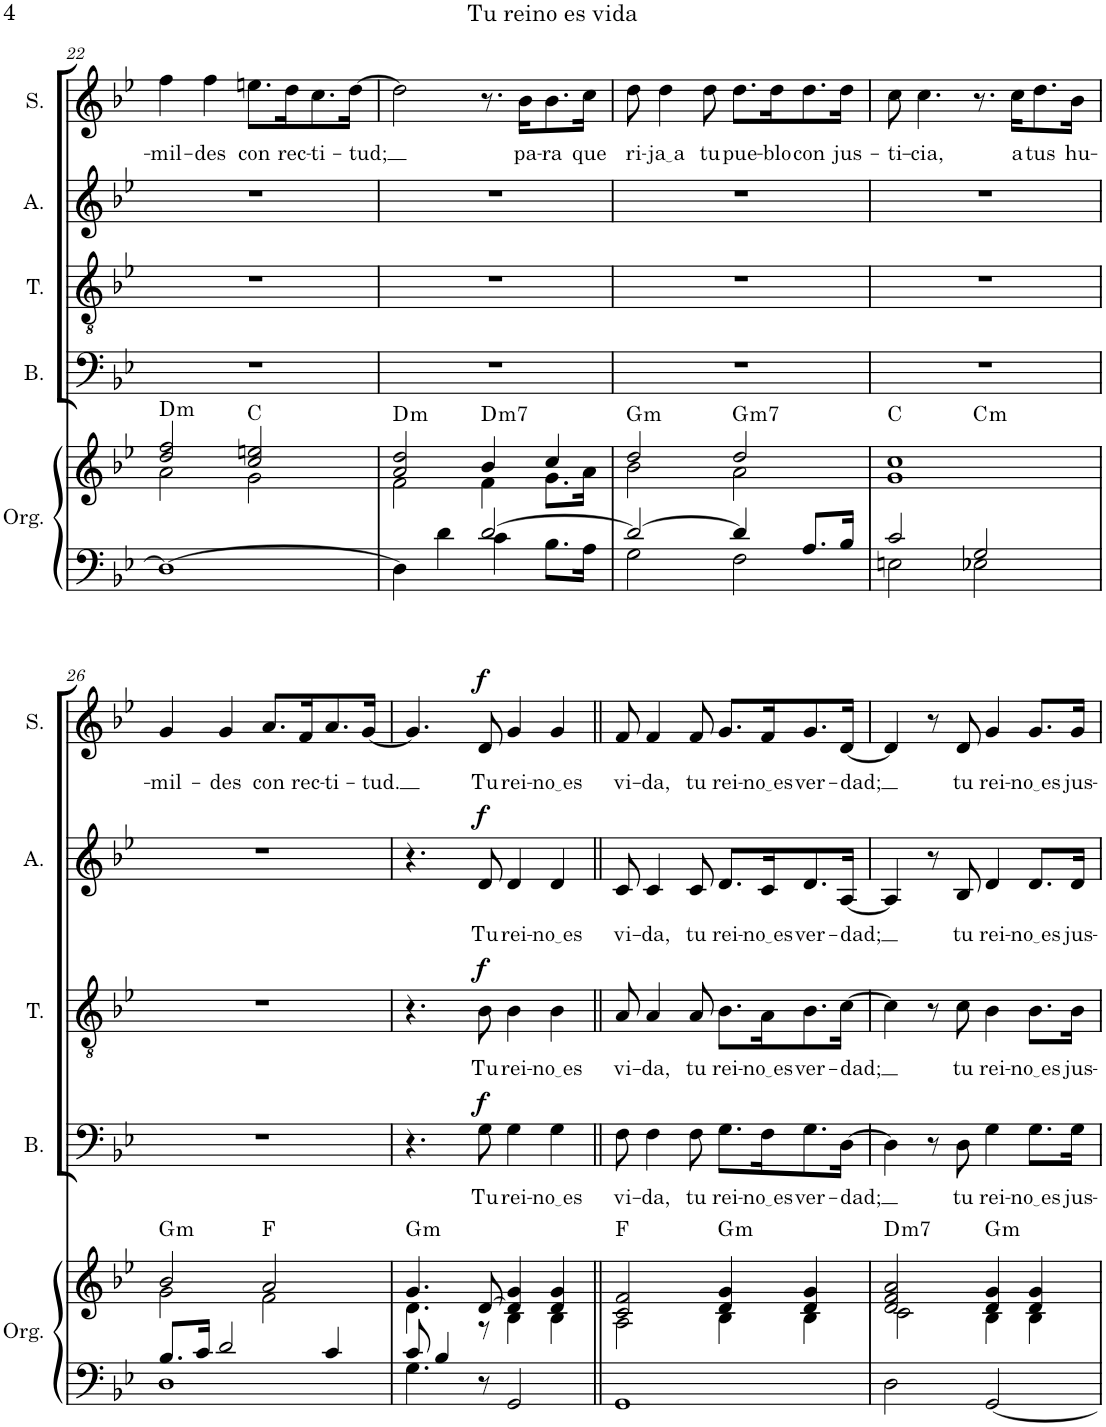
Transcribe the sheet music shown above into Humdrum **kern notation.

**kern	**kern	**harte	**kern	**text	**dynam	**kern	**text	**dynam	**kern	**text	**dynam	**kern	**text	**dynam
*part5	*part5	*part5	*part4	*part4	*part4	*part3	*part3	*part3	*part2	*part2	*part2	*part1	*part1	*part1
*staff6	*staff5	*	*staff4	*staff4	*staff4	*staff3	*staff3	*staff3	*staff2	*staff2	*staff2	*staff1	*staff1	*staff1
*I"Órgano	*	*	*I"Bajo	*	*	*I"Tenor	*	*	*I"Alto	*	*	*I"Soprano	*	*
*	*	*	*I'B.	*	*	*I'T.	*	*	*I'A.	*	*	*I'S.	*	*
!!LO:PB:g=z
*clefF4	*clefG2	*	*clefF4	*	*	*clefGv2	*	*	*clefG2	*	*	*clefG2	*	*
*k[b-e-]	*k[b-e-]	*	*k[b-e-]	*	*	*k[b-e-]	*	*	*k[b-e-]	*	*	*k[b-e-]	*	*
*M2/2	*M2/2	*	*M2/2	*	*	*M2/2	*	*	*M2/2	*	*	*M2/2	*	*
*met(c|)	*met(c|)	*	*met(c|)	*	*	*met(c|)	*	*	*met(c|)	*	*	*met(c|)	*	*
=22	=22	=22	=22	=22	=22	=22	=22	=22	=22	=22	=22	=22	=22	=22
*	*^	*	*	*	*	*	*	*	*	*	*	*	*	*
!	!	!	!LO:H:kt=m	!	!	!	!	!	!	!	!	!	!	!LO:LY:b	!
1D_	2dd/ 2ff/	2a\	D:min	1r	.	.	1r	.	.	1r	.	.	4ff\	-mil-	.
!	!	!	!	!	!	!	!	!	!	!	!	!	!	!LO:LY:b	!
.	.	.	.	.	.	.	.	.	.	.	.	.	4ff\	-des	.
!	!	!	!	!	!	!	!	!	!	!	!	!	!	!LO:LY:b	!
.	2cc/ 2een/	2g\	C:maj	.	.	.	.	.	.	.	.	.	8.een\L	con	.
!	!	!	!	!	!	!	!	!	!	!	!	!	!	!LO:LY:b	!
.	.	.	.	.	.	.	.	.	.	.	.	.	16dd\K	rec-	.
!	!	!	!	!	!	!	!	!	!	!	!	!	!	!LO:LY:b	!
.	.	.	.	.	.	.	.	.	.	.	.	.	8.cc\	-ti-	.
!	!	!	!	!	!	!	!	!	!	!	!	!	!	!LO:LY:b	!
.	.	.	.	.	.	.	.	.	.	.	.	.	[16dd\Jk	-tud;	.
=23	=23	=23	=23	=23	=23	=23	=23	=23	=23	=23	=23	=23	=23	=23	=23
*^	*	*	*	*	*	*	*	*	*	*	*	*	*	*	*
!	!	!	!	!LO:H:kt=m	!	!	!	!	!	!	!	!	!	!	!	!
4D\]	2ryy	2a/ 2dd/	2f\	D:min	1r	.	.	1r	.	.	1r	.	.	2dd\]	.	.
4d\	.	.	.	.	.	.	.	.	.	.	.	.	.	.	.	.
!	!	!	!	!LO:H:kt=m7	!	!	!	!	!	!	!	!	!	!	!	!
[2d/	4c\	4b-/	4f\	D:min7	.	.	.	.	.	.	.	.	.	8.r	.	.
!	!	!	!	!	!	!	!	!	!	!	!	!	!	!	!LO:LY:b	!
.	.	.	.	.	.	.	.	.	.	.	.	.	.	16b-\KL	pa-	.
!	!	!	!	!	!	!	!	!	!	!	!	!	!	!	!LO:LY:b	!
.	8.B-\L	4cc/	8.g\L	.	.	.	.	.	.	.	.	.	.	8.b-\	-ra	.
!	!	!	!	!	!	!	!	!	!	!	!	!	!	!	!LO:LY:b	!
.	16A\Jk	.	16a\Jk	.	.	.	.	.	.	.	.	.	.	16cc\Jk	que	.
=24	=24	=24	=24	=24	=24	=24	=24	=24	=24	=24	=24	=24	=24	=24	=24	=24
!	!	!	!	!LO:H:kt=m	!	!	!	!	!	!	!	!	!	!	!LO:LY:b	!
2d/_	2G\	2dd/	2b-\	G:min	1r	.	.	1r	.	.	1r	.	.	8dd\	ri-	.
!	!	!	!	!	!	!	!	!	!	!	!	!	!	!	!LO:LY:b	!
.	.	.	.	.	.	.	.	.	.	.	.	.	.	4dd\	ja a	.
!	!	!	!	!	!	!	!	!	!	!	!	!	!	!	!LO:LY:b	!
.	.	.	.	.	.	.	.	.	.	.	.	.	.	8dd\	tu	.
!	!	!	!	!LO:H:kt=m7	!	!	!	!	!	!	!	!	!	!	!LO:LY:b	!
4d/]	2F\	2dd/	2a\	G:min7	.	.	.	.	.	.	.	.	.	8.dd\L	pue-	.
!	!	!	!	!	!	!	!	!	!	!	!	!	!	!	!LO:LY:b	!
.	.	.	.	.	.	.	.	.	.	.	.	.	.	16dd\K	-blo	.
!	!	!	!	!	!	!	!	!	!	!	!	!	!	!	!LO:LY:b	!
8.A/L	.	.	.	.	.	.	.	.	.	.	.	.	.	8.dd\	con	.
!	!	!	!	!	!	!	!	!	!	!	!	!	!	!	!LO:LY:b	!
16B-/Jk	.	.	.	.	.	.	.	.	.	.	.	.	.	16dd\Jk	jus-	.
=25	=25	=25	=25	=25	=25	=25	=25	=25	=25	=25	=25	=25	=25	=25	=25	=25
!	!	!	!	!	!	!	!	!	!	!	!	!	!	!	!LO:LY:b	!
2c/	2En\	1g 1cc	2ryy	C:maj	1r	.	.	1r	.	.	1r	.	.	8cc\	-ti-	.
!	!	!	!	!	!	!	!	!	!	!	!	!	!	!	!LO:LY:b	!
.	.	.	.	.	.	.	.	.	.	.	.	.	.	4.cc\	-cia,	.
!	!	!	!	!LO:H:kt=m	!	!	!	!	!	!	!	!	!	!	!	!
2G/	2E-X\	.	2ryy	C:min	.	.	.	.	.	.	.	.	.	8.r	.	.
!	!	!	!	!	!	!	!	!	!	!	!	!	!	!	!LO:LY:b	!
.	.	.	.	.	.	.	.	.	.	.	.	.	.	16cc\KL	a	.
!	!	!	!	!	!	!	!	!	!	!	!	!	!	!	!LO:LY:b	!
.	.	.	.	.	.	.	.	.	.	.	.	.	.	8.dd\	tus	.
!	!	!	!	!	!	!	!	!	!	!	!	!	!	!	!LO:LY:b	!
.	.	.	.	.	.	.	.	.	.	.	.	.	.	16b-\Jk	hu-	.
!!LO:LB:g=z
=26	=26	=26	=26	=26	=26	=26	=26	=26	=26	=26	=26	=26	=26	=26	=26	=26
!	!	!	!	!LO:H:kt=m	!	!	!	!	!	!	!	!	!	!	!LO:LY:b	!
8.B-/L	1D	2b-/	2g\	G:min	1r	.	.	1r	.	.	1r	.	.	4g/	-mil-	.
16c/Jk	.	.	.	.	.	.	.	.	.	.	.	.	.	.	.	.
!	!	!	!	!	!	!	!	!	!	!	!	!	!	!	!LO:LY:b	!
2d/	.	.	.	.	.	.	.	.	.	.	.	.	.	4g/	-des	.
!	!	!	!	!	!	!	!	!	!	!	!	!	!	!	!LO:LY:b	!
.	.	2a/	2f\	F:maj	.	.	.	.	.	.	.	.	.	8.a/L	con	.
!	!	!	!	!	!	!	!	!	!	!	!	!	!	!	!LO:LY:b	!
.	.	.	.	.	.	.	.	.	.	.	.	.	.	16f/K	rec-	.
!	!	!	!	!	!	!	!	!	!	!	!	!	!	!	!LO:LY:b	!
4c/	.	.	.	.	.	.	.	.	.	.	.	.	.	8.a/	-ti-	.
!	!	!	!	!	!	!	!	!	!	!	!	!	!	!	!LO:LY:b	!
.	.	.	.	.	.	.	.	.	.	.	.	.	.	[16g/Jk	-tud.	.
=27	=27	=27	=27	=27	=27	=27	=27	=27	=27	=27	=27	=27	=27	=27	=27	=27
!	!	!	!	!LO:H:kt=m	!	!	!	!	!	!	!	!	!	!	!	!
8c/	4.G\	4.g/	4.d\	G:min	4.r	.	.	4.r	.	.	4.r	.	.	4.g/]	.	.
4B-/	.	.	.	.	.	.	.	.	.	.	.	.	.	.	.	.
!	!	!	!	!	!	!LO:LY:b	!LO:DY:a	!	!LO:LY:b	!LO:DY:a	!	!LO:LY:b	!LO:DY:a	!	!LO:LY:b	!LO:DY:a
8r	2ryy	[8d/	8r	.	8G\	Tu	f	8B-\	Tu	f	8d/	Tu	f	8d/	Tu	f
!	!	!	!	!	!	!LO:LY:b	!	!	!LO:LY:b	!	!	!LO:LY:b	!	!	!LO:LY:b	!
2GG/	.	4d/] 4g/	4B-\	.	4G\	rei-	.	4B-\	rei-	.	4d/	rei-	.	4g/	rei-	.
!	!	!	!	!	!	!LO:LY:b	!	!	!LO:LY:b	!	!	!LO:LY:b	!	!	!LO:LY:b	!
.	.	4d/ 4g/	4B-\	.	4G\	no es	.	4B-\	no es	.	4d/	no es	.	4g/	no es	.
.	8ryy	.	.	.	.	.	.	.	.	.	.	.	.	.	.	.
=28||	=28||	=28||	=28||	=28||	=28||	=28||	=28||	=28||	=28||	=28||	=28||	=28||	=28||	=28||	=28||	=28||
!	!	!	!	!	!	!LO:LY:b	!	!	!LO:LY:b	!	!	!LO:LY:b	!	!	!LO:LY:b	!
*v	*v	*	*	*	*	*	*	*	*	*	*	*	*	*	*	*
1GG	2c/ 2f/	2A\	F:maj	8F\	vi-	.	8A/	vi-	.	8c/	vi-	.	8f/	vi-	.
!	!	!	!	!	!LO:LY:b	!	!	!LO:LY:b	!	!	!LO:LY:b	!	!	!LO:LY:b	!
.	.	.	.	4F\	-da,	.	4A/	-da,	.	4c/	-da,	.	4f/	-da,	.
!	!	!	!	!	!LO:LY:b	!	!	!LO:LY:b	!	!	!LO:LY:b	!	!	!LO:LY:b	!
.	.	.	.	8F\	tu	.	8A/	tu	.	8c/	tu	.	8f/	tu	.
!	!	!	!LO:H:kt=m	!	!LO:LY:b	!	!	!LO:LY:b	!	!	!LO:LY:b	!	!	!LO:LY:b	!
.	4d/ 4g/	4B-\	G:min	8.G\L	rei-	.	8.B-\L	rei-	.	8.d/L	rei-	.	8.g/L	rei-	.
!	!	!	!	!	!LO:LY:b	!	!	!LO:LY:b	!	!	!LO:LY:b	!	!	!LO:LY:b	!
.	.	.	.	16F\K	no es	.	16A\K	no es	.	16c/K	no es	.	16f/K	no es	.
!	!	!	!	!	!LO:LY:b	!	!	!LO:LY:b	!	!	!LO:LY:b	!	!	!LO:LY:b	!
.	4d/ 4g/	4B-\	.	8.G\	ver-	.	8.B-\	ver-	.	8.d/	ver-	.	8.g/	ver-	.
!	!	!	!	!	!LO:LY:b	!	!	!LO:LY:b	!	!	!LO:LY:b	!	!	!LO:LY:b	!
.	.	.	.	[16D\Jk	-dad;	.	[16c\Jk	-dad;	.	[16A/Jk	-dad;	.	[16d/Jk	-dad;	.
=29	=29	=29	=29	=29	=29	=29	=29	=29	=29	=29	=29	=29	=29	=29	=29
!	!	!	!LO:H:kt=m7	!	!	!	!	!	!	!	!	!	!	!	!
2D\	2d/ 2f/ 2a/	2c\	D:min7	4D\]	.	.	4c\]	.	.	4A/]	.	.	4d/]	.	.
.	.	.	.	8r	.	.	8r	.	.	8r	.	.	8r	.	.
!	!	!	!	!	!LO:LY:b	!	!	!LO:LY:b	!	!	!LO:LY:b	!	!	!LO:LY:b	!
.	.	.	.	8D\	tu	.	8c\	tu	.	8B-/	tu	.	8d/	tu	.
!	!	!	!LO:H:kt=m	!	!LO:LY:b	!	!	!LO:LY:b	!	!	!LO:LY:b	!	!	!LO:LY:b	!
[2GG/	4d/ 4g/	4B-\	G:min	4G\	rei-	.	4B-\	rei-	.	4d/	rei-	.	4g/	rei-	.
!	!	!	!	!	!LO:LY:b	!	!	!LO:LY:b	!	!	!LO:LY:b	!	!	!LO:LY:b	!
.	4d/ 4g/	4B-\	.	8.G\L	no es	.	8.B-\L	no es	.	8.d/L	no es	.	8.g/L	no es	.
!	!	!	!	!	!LO:LY:b	!	!	!LO:LY:b	!	!	!LO:LY:b	!	!	!LO:LY:b	!
.	.	.	.	16G\Jk	jus-	.	16B-\Jk	jus-	.	16d/Jk	jus-	.	16g/Jk	jus-	.
*	*v	*v	*	*	*	*	*	*	*	*	*	*	*	*	*
=	=	=	=	=	=	=	=	=	=	=	=	=	=	=
*-	*-	*-	*-	*-	*-	*-	*-	*-	*-	*-	*-	*-	*-	*-
